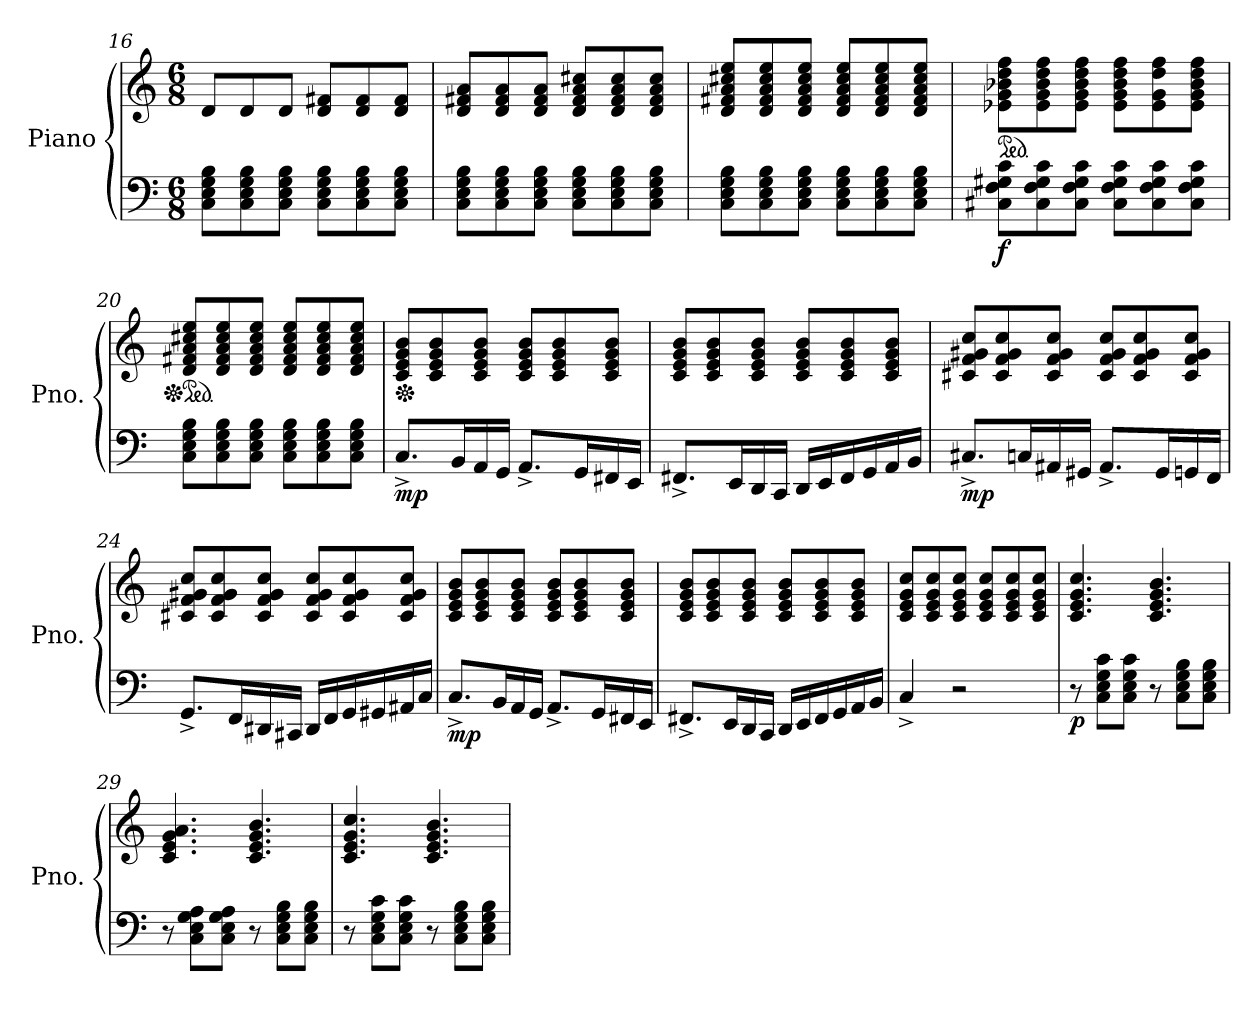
**kern	**kern	**dynam
*part1	*part1	*part1
*staff2	*staff1	*staff1/2
*I"Piano	*	*
*I'Pno.	*	*
*clefF4	*clefG2	*
*k[]	*k[]	*
*M6/8	*M6/8	*
=16	=16	=16
8C\ 8E\ 8G\ 8B\L	8d/L	.
8C\ 8E\ 8G\ 8B\	8d/	.
8C\ 8E\ 8G\ 8B\J	8d/J	.
8C\ 8E\ 8G\ 8B\L	8d/ 8f#X/L	.
8C\ 8E\ 8G\ 8B\	8d/ 8f#/	.
8C\ 8E\ 8G\ 8B\J	8d/ 8f#/J	.
=17	=17	=17
8C\ 8E\ 8G\ 8B\L	8d/ 8f#X/ 8a/L	.
8C\ 8E\ 8G\ 8B\	8d/ 8f#/ 8a/	.
8C\ 8E\ 8G\ 8B\J	8d/ 8f#/ 8a/J	.
8C\ 8E\ 8G\ 8B\L	8d/ 8f#/ 8a/ 8cc#X/L	.
8C\ 8E\ 8G\ 8B\	8d/ 8f#/ 8a/ 8cc#/	.
8C\ 8E\ 8G\ 8B\J	8d/ 8f#/ 8a/ 8cc#/J	.
=18	=18	=18
8C\ 8E\ 8G\ 8B\L	8d/ 8f#X/ 8a/ 8cc#X/ 8ee/L	.
8C\ 8E\ 8G\ 8B\	8d/ 8f#/ 8a/ 8cc#/ 8ee/	.
8C\ 8E\ 8G\ 8B\J	8d/ 8f#/ 8a/ 8cc#/ 8ee/J	.
8C\ 8E\ 8G\ 8B\L	8d/ 8f#/ 8a/ 8cc#/ 8ee/L	.
8C\ 8E\ 8G\ 8B\	8d/ 8f#/ 8a/ 8cc#/ 8ee/	.
8C\ 8E\ 8G\ 8B\J	8d/ 8f#/ 8a/ 8cc#/ 8ee/J	.
!!LO:PB:g=z
=19	=19	=19
*	*ped	*
!	!	!LO:DY:b=2
8C#X\ 8F\ 8G#X\ 8c\L	8e-X\ 8g\ 8b-X\ 8dd\ 8ff\L	f
8C#\ 8F\ 8G#\ 8c\	8e-\ 8g\ 8b-\ 8dd\ 8ff\	.
8C#\ 8F\ 8G#\ 8c\J	8e-\ 8g\ 8b-\ 8dd\ 8ff\J	.
8C#\ 8F\ 8G#\ 8c\L	8e-\ 8g\ 8b-\ 8dd\ 8ff\L	.
8C#\ 8F\ 8G#\ 8c\	8e-\ 8g\ 8dd\ 8ff\	.
8C#\ 8F\ 8G#\ 8c\J	8e-\ 8g\ 8b-\ 8dd\ 8ff\J	.
=20	=20	=20
*	*Xped	*
*	*ped	*
8C\ 8E\ 8G\ 8B\L	8d/ 8f#X/ 8a/ 8cc#X/ 8ee/L	.
8C\ 8E\ 8G\ 8B\	8d/ 8f#/ 8a/ 8cc#/ 8ee/	.
8C\ 8E\ 8G\ 8B\J	8d/ 8f#/ 8a/ 8cc#/ 8ee/J	.
8C\ 8E\ 8G\ 8B\L	8d/ 8f#/ 8a/ 8cc#/ 8ee/L	.
8C\ 8E\ 8G\ 8B\	8d/ 8f#/ 8a/ 8cc#/ 8ee/	.
8C\ 8E\ 8G\ 8B\J	8d/ 8f#/ 8a/ 8cc#/ 8ee/J	.
=21	=21	=21
*	*Xped	*
!	!	!LO:DY:b=2
8.C^/L	8c/ 8e/ 8g/ 8b/L	mp
.	8c/ 8e/ 8g/ 8b/	.
16BB/L	.	.
16AA/	8c/ 8e/ 8g/ 8b/J	.
16GG/JJ	.	.
8.AA^/L	8c/ 8e/ 8g/ 8b/L	.
.	8c/ 8e/ 8g/ 8b/	.
16GG/L	.	.
16FF#X/	8c/ 8e/ 8g/ 8b/J	.
16EE/JJ	.	.
=22	=22	=22
8.FF#X^/L	8c/ 8e/ 8g/ 8b/L	.
.	8c/ 8e/ 8g/ 8b/	.
16EE/L	.	.
16DD/	8c/ 8e/ 8g/ 8b/J	.
16CC/JJ	.	.
16DD/LL	8c/ 8e/ 8g/ 8b/L	.
16EE/	.	.
16FF#/	8c/ 8e/ 8g/ 8b/	.
16GG/	.	.
16AA/	8c/ 8e/ 8g/ 8b/J	.
16BB/JJ	.	.
!!LO:LB:g=z
=23	=23	=23
!	!	!LO:DY:b=2
8.C#X^/L	8c#X/ 8f/ 8g#X/ 8cc/L	mp
.	8c#/ 8f/ 8g#/ 8cc/	.
16Cn/L	.	.
16AA#X/	8c#/ 8f/ 8g#/ 8cc/J	.
16GG#X/JJ	.	.
8.AA#^/L	8c#/ 8f/ 8g#/ 8cc/L	.
.	8c#/ 8f/ 8g#/ 8cc/	.
16GG#/L	.	.
16GGn/	8c#/ 8f/ 8g#/ 8cc/J	.
16FF/JJ	.	.
=24	=24	=24
8.GG^/L	8c#X/ 8f/ 8g#X/ 8cc/L	.
.	8c#/ 8f/ 8g#/ 8cc/	.
16FF/L	.	.
16DD#X/	8c#/ 8f/ 8g#/ 8cc/J	.
16CC#X/JJ	.	.
16DD#/LL	8c#/ 8f/ 8g#/ 8cc/L	.
16FF/	.	.
16GG/	8c#/ 8f/ 8g#/ 8cc/	.
16GG#X/	.	.
16AA#X/	8c#/ 8f/ 8g#/ 8cc/J	.
16C/JJ	.	.
=25	=25	=25
!	!	!LO:DY:b=2
8.C^/L	8c/ 8e/ 8g/ 8b/L	mp
.	8c/ 8e/ 8g/ 8b/	.
16BB/L	.	.
16AA/	8c/ 8e/ 8g/ 8b/J	.
16GG/JJ	.	.
8.AA^/L	8c/ 8e/ 8g/ 8b/L	.
.	8c/ 8e/ 8g/ 8b/	.
16GG/L	.	.
16FF#X/	8c/ 8e/ 8g/ 8b/J	.
16EE/JJ	.	.
!!LO:LB:g=z
=26	=26	=26
8.FF#X^/L	8c/ 8e/ 8g/ 8b/L	.
.	8c/ 8e/ 8g/ 8b/	.
16EE/L	.	.
16DD/	8c/ 8e/ 8g/ 8b/J	.
16CC/JJ	.	.
16DD/LL	8c/ 8e/ 8g/ 8b/L	.
16EE/	.	.
16FF#/	8c/ 8e/ 8g/ 8b/	.
16GG/	.	.
16AA/	8c/ 8e/ 8g/ 8b/J	.
16BB/JJ	.	.
=27	=27	=27
4C^/	8c/ 8e/ 8g/ 8cc/L	.
.	8c/ 8e/ 8g/ 8cc/	.
2r	8c/ 8e/ 8g/ 8cc/J	.
.	8c/ 8e/ 8g/ 8cc/L	.
.	8c/ 8e/ 8g/ 8cc/	.
.	8c/ 8e/ 8g/ 8cc/J	.
=28	=28	=28
!	!	!LO:DY:b=2
8r	4.c/ 4.e/ 4.g/ 4.cc/	p
8C\ 8E\ 8G\ 8c\L	.	.
8C\ 8E\ 8G\ 8c\J	.	.
8r	4.c/ 4.e/ 4.g/ 4.b/	.
8C\ 8E\ 8G\ 8B\L	.	.
8C\ 8E\ 8G\ 8B\J	.	.
=29	=29	=29
8r	4.c/ 4.e/ 4.g/ 4.a/	.
8C\ 8E\ 8G\ 8A\L	.	.
8C\ 8E\ 8G\ 8A\J	.	.
8r	4.c/ 4.e/ 4.g/ 4.b/	.
8C\ 8E\ 8G\ 8B\L	.	.
8C\ 8E\ 8G\ 8B\J	.	.
=30	=30	=30
8r	4.c/ 4.e/ 4.g/ 4.cc/	.
8C\ 8E\ 8G\ 8c\L	.	.
8C\ 8E\ 8G\ 8c\J	.	.
8r	4.c/ 4.e/ 4.g/ 4.b/	.
8C\ 8E\ 8G\ 8B\L	.	.
8C\ 8E\ 8G\ 8B\J	.	.
=	=	=
*-	*-	*-
